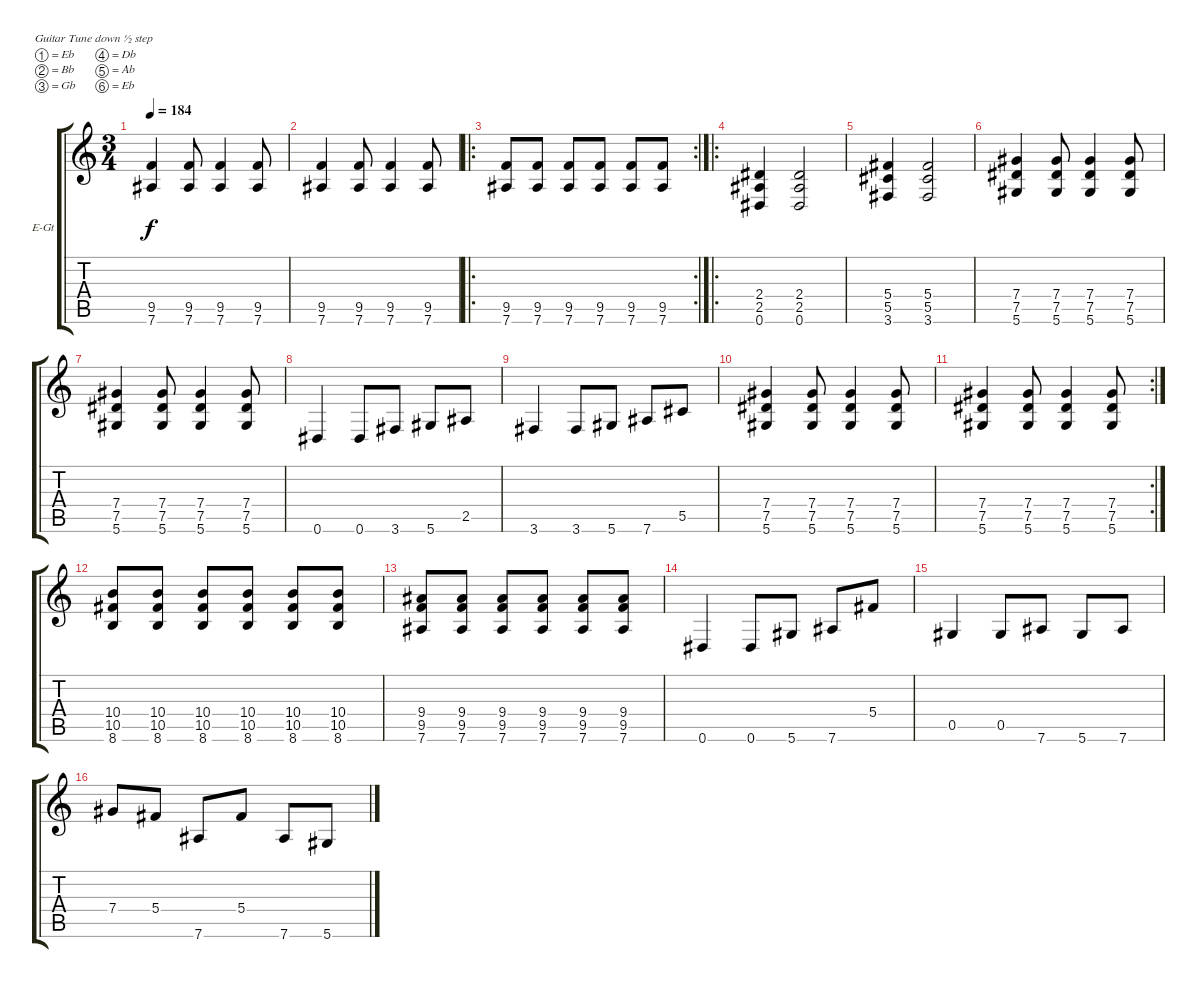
\bracketExtendMode groupsimilarinstruments
\firstSystemTrackNameOrientation horizontal
\otherSystemsTrackNameOrientation horizontal
\track ("Singer" "E-Gt") {instrument distortionguitar}
\staff {score tabs}
\tuning (Eb4 Bb3 Gb3 Db3 Ab2 Eb2)
\ts (3 4)
\tempo 184
\clef g2
\ks c
(9.5 7.6).4{dy f} (9.5 7.6).8 (9.5 7.6).4 (9.5 7.6).8 |
(9.5 7.6).4 (9.5 7.6).8 (9.5 7.6).4 (9.5 7.6).8 |
\ro
\rc 2
(9.5 7.6).8 (9.5 7.6).8 (9.5 7.6).8 (9.5 7.6).8 (9.5 7.6).8 (9.5 7.6).8 |
\ro
(2.4 2.5 0.6).4 (2.4 2.5 0.6).2 |
(5.4 5.5 3.6).4 (5.4 5.5 3.6).2 |
(7.4 7.5 5.6).4 (7.4 7.5 5.6).8 (7.4 7.5 5.6).4 (7.4 7.5 5.6).8 |
(7.4 7.5 5.6).4 (7.4 7.5 5.6).8 (7.4 7.5 5.6).4 (7.4 7.5 5.6).8 |
0.6.4 0.6.8 3.6.8 5.6.8 2.5.8 |
3.6.4 3.6.8 5.6.8 7.6.8 5.5.8 |
(7.4 7.5 5.6).4 (7.4 7.5 5.6).8 (7.4 7.5 5.6).4 (7.4 7.5 5.6).8 |
\rc 2
(7.4 7.5 5.6).4 (7.4 7.5 5.6).8 (7.4 7.5 5.6).4 (7.4 7.5 5.6).8 |
(10.4 10.5 8.6).8 (10.4 10.5 8.6).8 (10.4 10.5 8.6).8 (10.4 10.5 8.6).8 (10.4 10.5 8.6).8 (10.4 10.5 8.6).8 |
(9.4 9.5 7.6).8 (9.4 9.5 7.6).8 (9.4 9.5 7.6).8 (9.4 9.5 7.6).8 (9.4 9.5 7.6).8 (9.4 9.5 7.6).8 |
0.6.4 0.6.8 5.6.8 7.6.8 5.4.8 |
0.5.4 0.5.8 7.6.8 5.6.8 7.6.8 |
7.4.8 5.4.8 7.6.8 5.4.8 7.6.8 5.6.8
